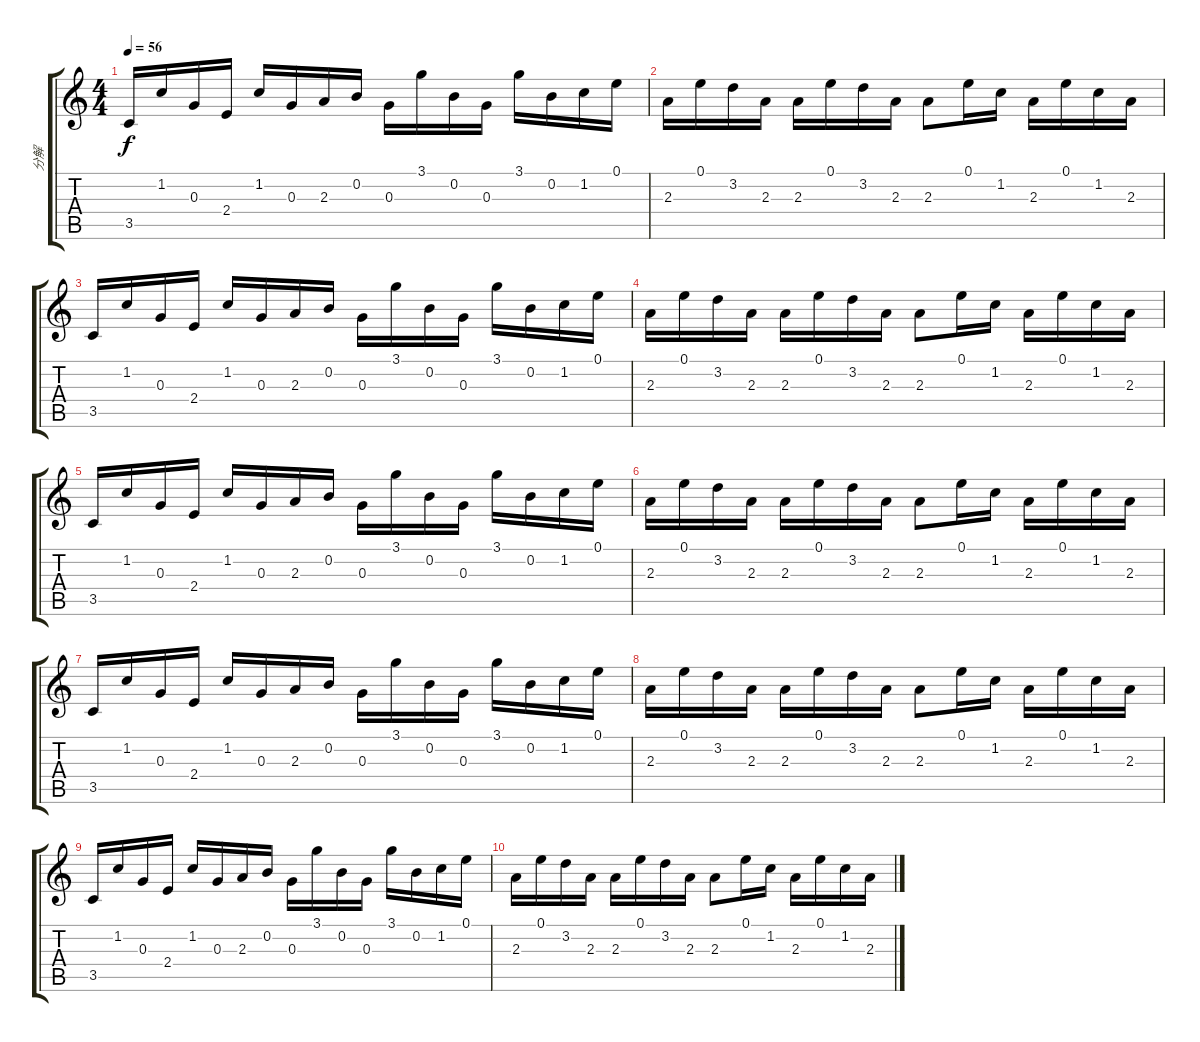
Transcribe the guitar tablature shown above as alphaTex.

\track ("分解" "分解") {instrument electricguitarclean}
\staff {score tabs}
\tuning (E4 B3 G3 D3 A2 E2) {hide}
\ts (4 4)
\tempo 56
\clef g2
\ks c
3.5.16{dy f} 1.2.16 0.3.16 2.4.16 1.2.16 0.3.16 2.3.16 0.2.16 0.3.16 3.1.16 0.2.16 0.3.16 3.1.16 0.2.16 1.2.16 0.1.16 |
2.3.16 0.1.16 3.2.16 2.3.16 2.3.16 0.1.16 3.2.16 2.3.16 2.3.8 0.1.16 1.2.16 2.3.16 0.1.16 1.2.16 2.3.16 |
3.5.16 1.2.16 0.3.16 2.4.16 1.2.16 0.3.16 2.3.16 0.2.16 0.3.16 3.1.16 0.2.16 0.3.16 3.1.16 0.2.16 1.2.16 0.1.16 |
2.3.16 0.1.16 3.2.16 2.3.16 2.3.16 0.1.16 3.2.16 2.3.16 2.3.8 0.1.16 1.2.16 2.3.16 0.1.16 1.2.16 2.3.16 |
3.5.16 1.2.16 0.3.16 2.4.16 1.2.16 0.3.16 2.3.16 0.2.16 0.3.16 3.1.16 0.2.16 0.3.16 3.1.16 0.2.16 1.2.16 0.1.16 |
2.3.16 0.1.16 3.2.16 2.3.16 2.3.16 0.1.16 3.2.16 2.3.16 2.3.8 0.1.16 1.2.16 2.3.16 0.1.16 1.2.16 2.3.16 |
3.5.16 1.2.16 0.3.16 2.4.16 1.2.16 0.3.16 2.3.16 0.2.16 0.3.16 3.1.16 0.2.16 0.3.16 3.1.16 0.2.16 1.2.16 0.1.16 |
2.3.16 0.1.16 3.2.16 2.3.16 2.3.16 0.1.16 3.2.16 2.3.16 2.3.8 0.1.16 1.2.16 2.3.16 0.1.16 1.2.16 2.3.16 |
3.5.16 1.2.16 0.3.16 2.4.16 1.2.16 0.3.16 2.3.16 0.2.16 0.3.16 3.1.16 0.2.16 0.3.16 3.1.16 0.2.16 1.2.16 0.1.16 |
2.3.16 0.1.16 3.2.16 2.3.16 2.3.16 0.1.16 3.2.16 2.3.16 2.3.8 0.1.16 1.2.16 2.3.16 0.1.16 1.2.16 2.3.16
